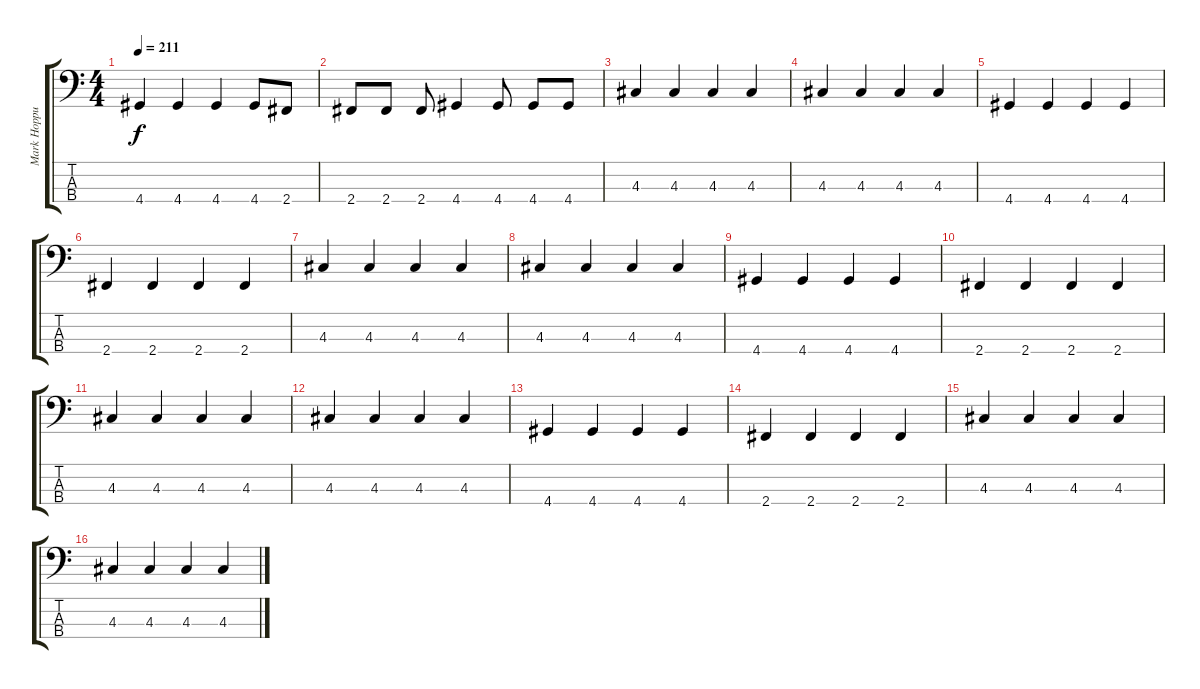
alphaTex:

\track ("Mark Hoppus (Bass)" "Mark Hoppu") {instrument electricbasspick}
\staff {score tabs}
\tuning (G2 D2 A1 E1) {hide}
\ts (4 4)
\tempo 211
\clef f4
\ks c
4.4.4{dy f} 4.4.4 4.4.4 4.4.8 2.4.8 |
2.4.8 2.4.8 2.4.8 4.4.4 4.4.8 4.4.8 4.4.8 |
4.3.4 4.3.4 4.3.4 4.3.4 |
4.3.4 4.3.4 4.3.4 4.3.4 |
4.4.4 4.4.4 4.4.4 4.4.4 |
2.4.4 2.4.4 2.4.4 2.4.4 |
4.3.4 4.3.4 4.3.4 4.3.4 |
4.3.4 4.3.4 4.3.4 4.3.4 |
4.4.4 4.4.4 4.4.4 4.4.4 |
2.4.4 2.4.4 2.4.4 2.4.4 |
4.3.4 4.3.4 4.3.4 4.3.4 |
4.3.4 4.3.4 4.3.4 4.3.4 |
4.4.4 4.4.4 4.4.4 4.4.4 |
2.4.4 2.4.4 2.4.4 2.4.4 |
4.3.4 4.3.4 4.3.4 4.3.4 |
4.3.4 4.3.4 4.3.4 4.3.4
